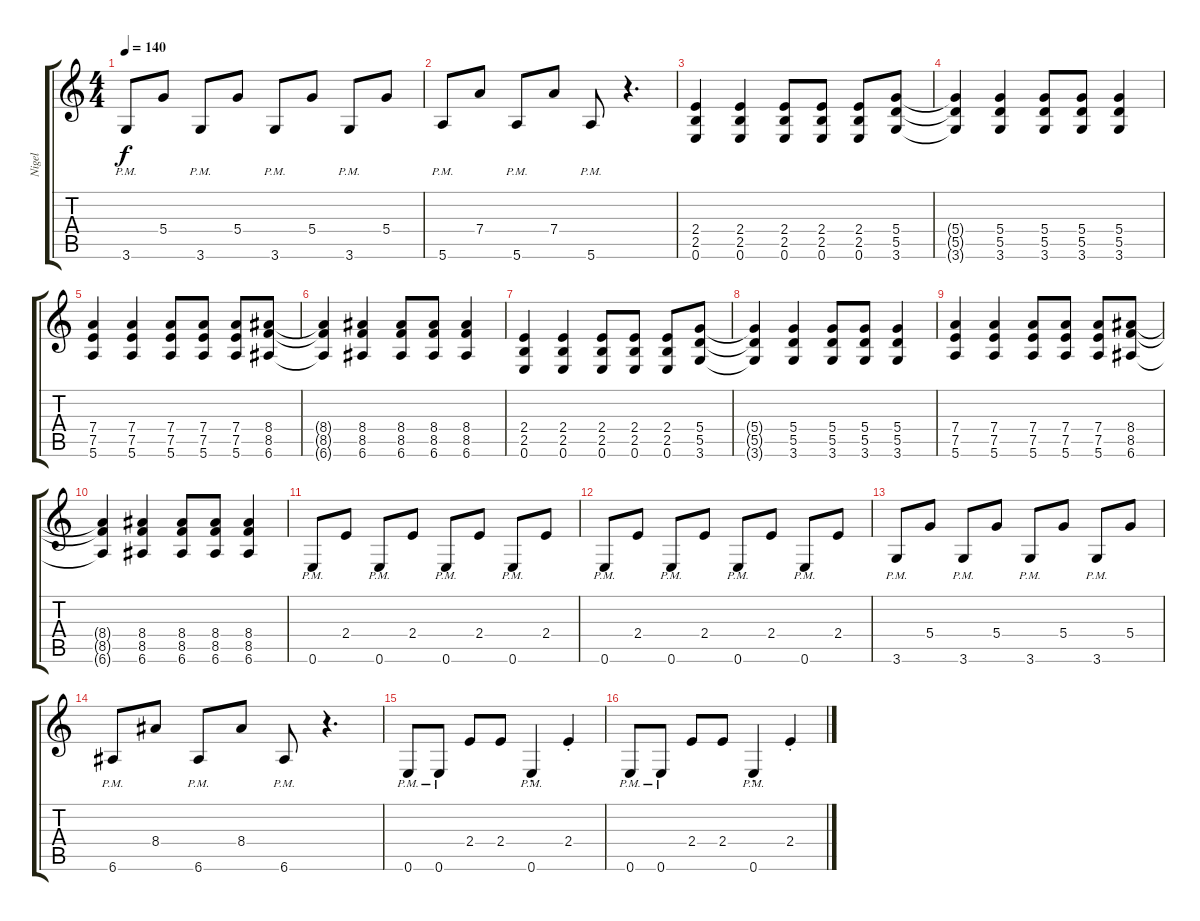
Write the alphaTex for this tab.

\track ("Nigel" "Nigel") {instrument distortionguitar}
\staff {score tabs}
\tuning (E4 B3 G3 D3 A2 E2) {hide}
\ts (4 4)
\tempo 140
\clef g2
\ks c
3.6{pm}.8{dy f} 5.4.8 3.6{pm}.8 5.4.8 3.6{pm}.8 5.4.8 3.6{pm}.8 5.4.8 |
5.6{pm}.8 7.4.8 5.6{pm}.8 7.4.8 5.6{pm}.8 r.4{d} |
(2.4 2.5 0.6).4 (2.4 2.5 0.6).4 (2.4 2.5 0.6).8 (2.4 2.5 0.6).8 (2.4 2.5 0.6).8 (5.4 5.5 3.6).8 |
(5.4{t} 5.5{t} 3.6{t}).4 (5.4 5.5 3.6).4 (5.4 5.5 3.6).8 (5.4 5.5 3.6).8 (5.4 5.5 3.6).4 |
(7.4 7.5 5.6).4 (7.4 7.5 5.6).4 (7.4 7.5 5.6).8 (7.4 7.5 5.6).8 (7.4 7.5 5.6).8 (8.4 8.5 6.6).8 |
(8.4{t} 8.5{t} 6.6{t}).4 (8.4 8.5 6.6).4 (8.4 8.5 6.6).8 (8.4 8.5 6.6).8 (8.4 8.5 6.6).4 |
(2.4 2.5 0.6).4 (2.4 2.5 0.6).4 (2.4 2.5 0.6).8 (2.4 2.5 0.6).8 (2.4 2.5 0.6).8 (5.4 5.5 3.6).8 |
(5.4{t} 5.5{t} 3.6{t}).4 (5.4 5.5 3.6).4 (5.4 5.5 3.6).8 (5.4 5.5 3.6).8 (5.4 5.5 3.6).4 |
(7.4 7.5 5.6).4 (7.4 7.5 5.6).4 (7.4 7.5 5.6).8 (7.4 7.5 5.6).8 (7.4 7.5 5.6).8 (8.4 8.5 6.6).8 |
(8.4{t} 8.5{t} 6.6{t}).4 (8.4 8.5 6.6).4 (8.4 8.5 6.6).8 (8.4 8.5 6.6).8 (8.4 8.5 6.6).4 |
0.6{pm}.8 2.4.8 0.6{pm}.8 2.4.8 0.6{pm}.8 2.4.8 0.6{pm}.8 2.4.8 |
0.6{pm}.8 2.4.8 0.6{pm}.8 2.4.8 0.6{pm}.8 2.4.8 0.6{pm}.8 2.4.8 |
3.6{pm}.8 5.4.8 3.6{pm}.8 5.4.8 3.6{pm}.8 5.4.8 3.6{pm}.8 5.4.8 |
6.6{pm}.8 8.4.8 6.6{pm}.8 8.4.8 6.6{pm}.8 r.4{d} |
0.6{pm}.8 0.6{pm}.8 2.4.8 2.4.8 0.6{pm st}.4 2.4{st}.4 |
0.6{pm}.8 0.6{pm}.8 2.4.8 2.4.8 0.6{pm st}.4 2.4{st}.4
